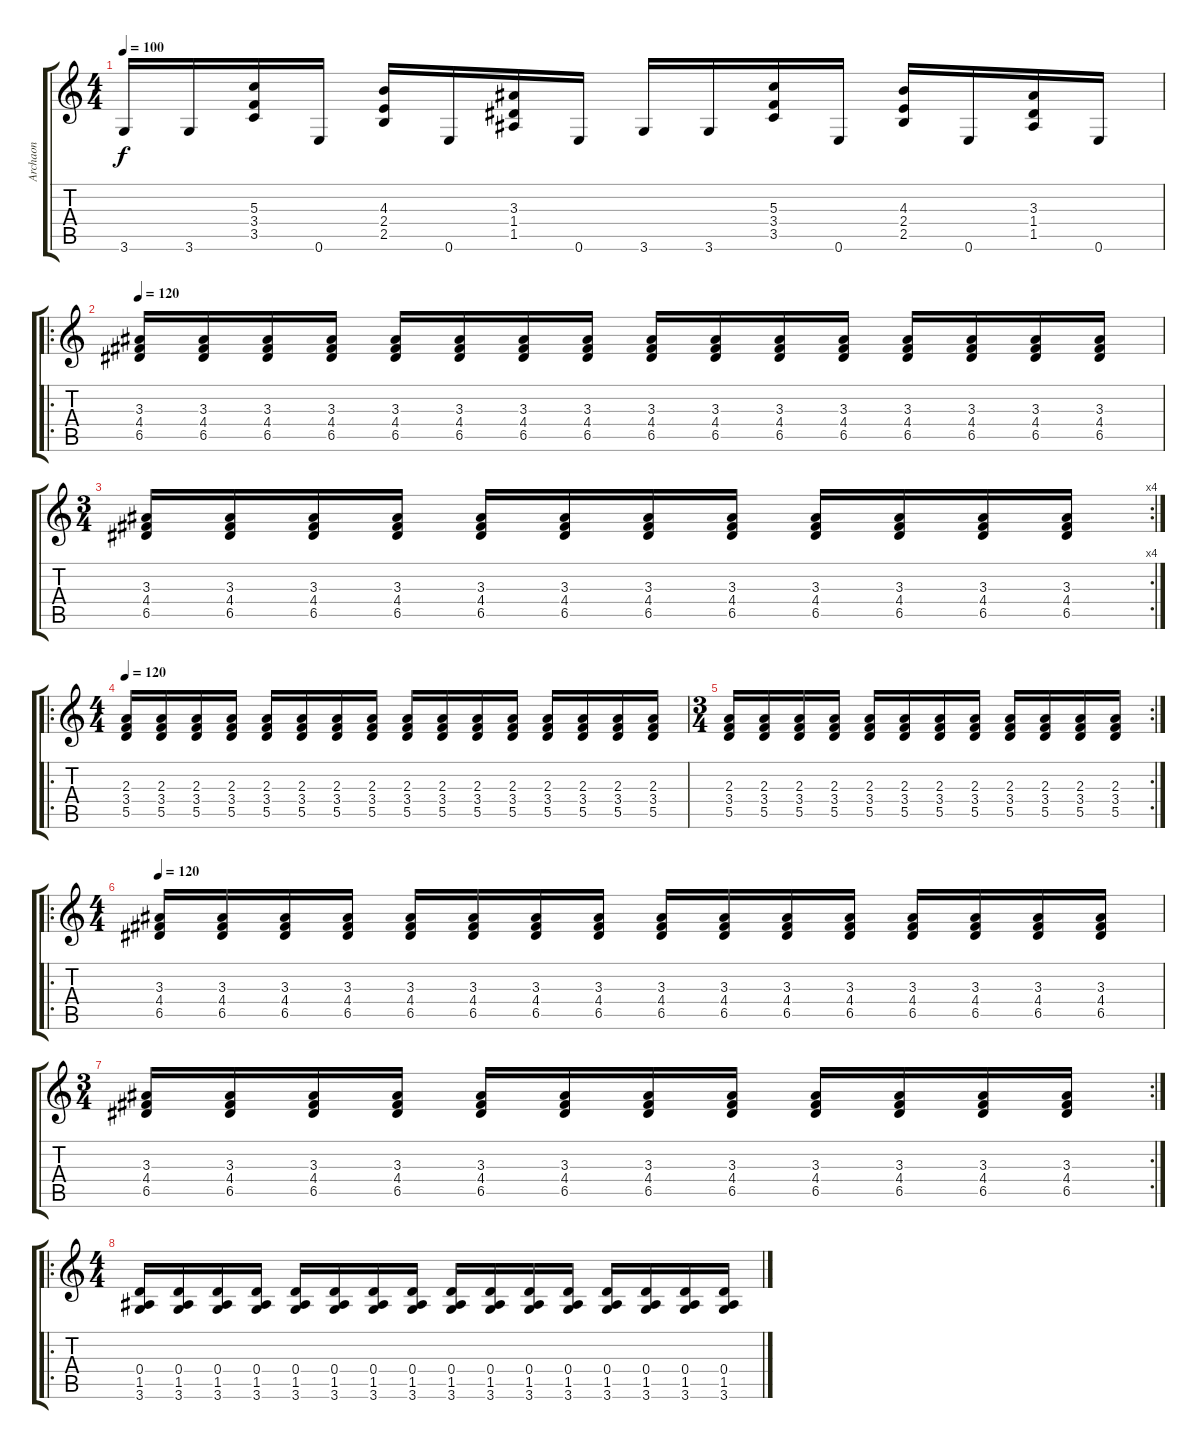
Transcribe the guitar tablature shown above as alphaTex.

\track ("Archaon" "Archaon") {instrument distortionguitar}
\staff {score tabs}
\tuning (E4 B3 G3 D3 A2 E2) {hide}
\ts (4 4)
\tempo 100
\clef g2
\ks c
3.6.16{dy f} 3.6.16 (5.3 3.4 3.5).16 0.6.16 (4.3 2.4 2.5).16 0.6.16 (3.3 1.4 1.5).16 0.6.16 3.6.16 3.6.16 (5.3 3.4 3.5).16 0.6.16 (4.3 2.4 2.5).16 0.6.16 (3.3 1.4 1.5).16 0.6.16 |
\ro
\tempo 120
(3.3 4.4 6.5).16 (3.3 4.4 6.5).16 (3.3 4.4 6.5).16 (3.3 4.4 6.5).16 (3.3 4.4 6.5).16 (3.3 4.4 6.5).16 (3.3 4.4 6.5).16 (3.3 4.4 6.5).16 (3.3 4.4 6.5).16 (3.3 4.4 6.5).16 (3.3 4.4 6.5).16 (3.3 4.4 6.5).16 (3.3 4.4 6.5).16 (3.3 4.4 6.5).16 (3.3 4.4 6.5).16 (3.3 4.4 6.5).16 |
\rc 4
\ts (3 4)
(3.3 4.4 6.5).16 (3.3 4.4 6.5).16 (3.3 4.4 6.5).16 (3.3 4.4 6.5).16 (3.3 4.4 6.5).16 (3.3 4.4 6.5).16 (3.3 4.4 6.5).16 (3.3 4.4 6.5).16 (3.3 4.4 6.5).16 (3.3 4.4 6.5).16 (3.3 4.4 6.5).16 (3.3 4.4 6.5).16 |
\ro
\ts (4 4)
\tempo 120
(2.3 3.4 5.5).16 (2.3 3.4 5.5).16 (2.3 3.4 5.5).16 (2.3 3.4 5.5).16 (2.3 3.4 5.5).16 (2.3 3.4 5.5).16 (2.3 3.4 5.5).16 (2.3 3.4 5.5).16 (2.3 3.4 5.5).16 (2.3 3.4 5.5).16 (2.3 3.4 5.5).16 (2.3 3.4 5.5).16 (2.3 3.4 5.5).16 (2.3 3.4 5.5).16 (2.3 3.4 5.5).16 (2.3 3.4 5.5).16 |
\rc 2
\ts (3 4)
(2.3 3.4 5.5).16 (2.3 3.4 5.5).16 (2.3 3.4 5.5).16 (2.3 3.4 5.5).16 (2.3 3.4 5.5).16 (2.3 3.4 5.5).16 (2.3 3.4 5.5).16 (2.3 3.4 5.5).16 (2.3 3.4 5.5).16 (2.3 3.4 5.5).16 (2.3 3.4 5.5).16 (2.3 3.4 5.5).16 |
\ro
\ts (4 4)
\tempo 120
(3.3 4.4 6.5).16 (3.3 4.4 6.5).16 (3.3 4.4 6.5).16 (3.3 4.4 6.5).16 (3.3 4.4 6.5).16 (3.3 4.4 6.5).16 (3.3 4.4 6.5).16 (3.3 4.4 6.5).16 (3.3 4.4 6.5).16 (3.3 4.4 6.5).16 (3.3 4.4 6.5).16 (3.3 4.4 6.5).16 (3.3 4.4 6.5).16 (3.3 4.4 6.5).16 (3.3 4.4 6.5).16 (3.3 4.4 6.5).16 |
\rc 2
\ts (3 4)
(3.3 4.4 6.5).16 (3.3 4.4 6.5).16 (3.3 4.4 6.5).16 (3.3 4.4 6.5).16 (3.3 4.4 6.5).16 (3.3 4.4 6.5).16 (3.3 4.4 6.5).16 (3.3 4.4 6.5).16 (3.3 4.4 6.5).16 (3.3 4.4 6.5).16 (3.3 4.4 6.5).16 (3.3 4.4 6.5).16 |
\ro
\ts (4 4)
(0.4 1.5 3.6).16 (0.4 1.5 3.6).16 (0.4 1.5 3.6).16 (0.4 1.5 3.6).16 (0.4 1.5 3.6).16 (0.4 1.5 3.6).16 (0.4 1.5 3.6).16 (0.4 1.5 3.6).16 (0.4 1.5 3.6).16 (0.4 1.5 3.6).16 (0.4 1.5 3.6).16 (0.4 1.5 3.6).16 (0.4 1.5 3.6).16 (0.4 1.5 3.6).16 (0.4 1.5 3.6).16 (0.4 1.5 3.6).16
